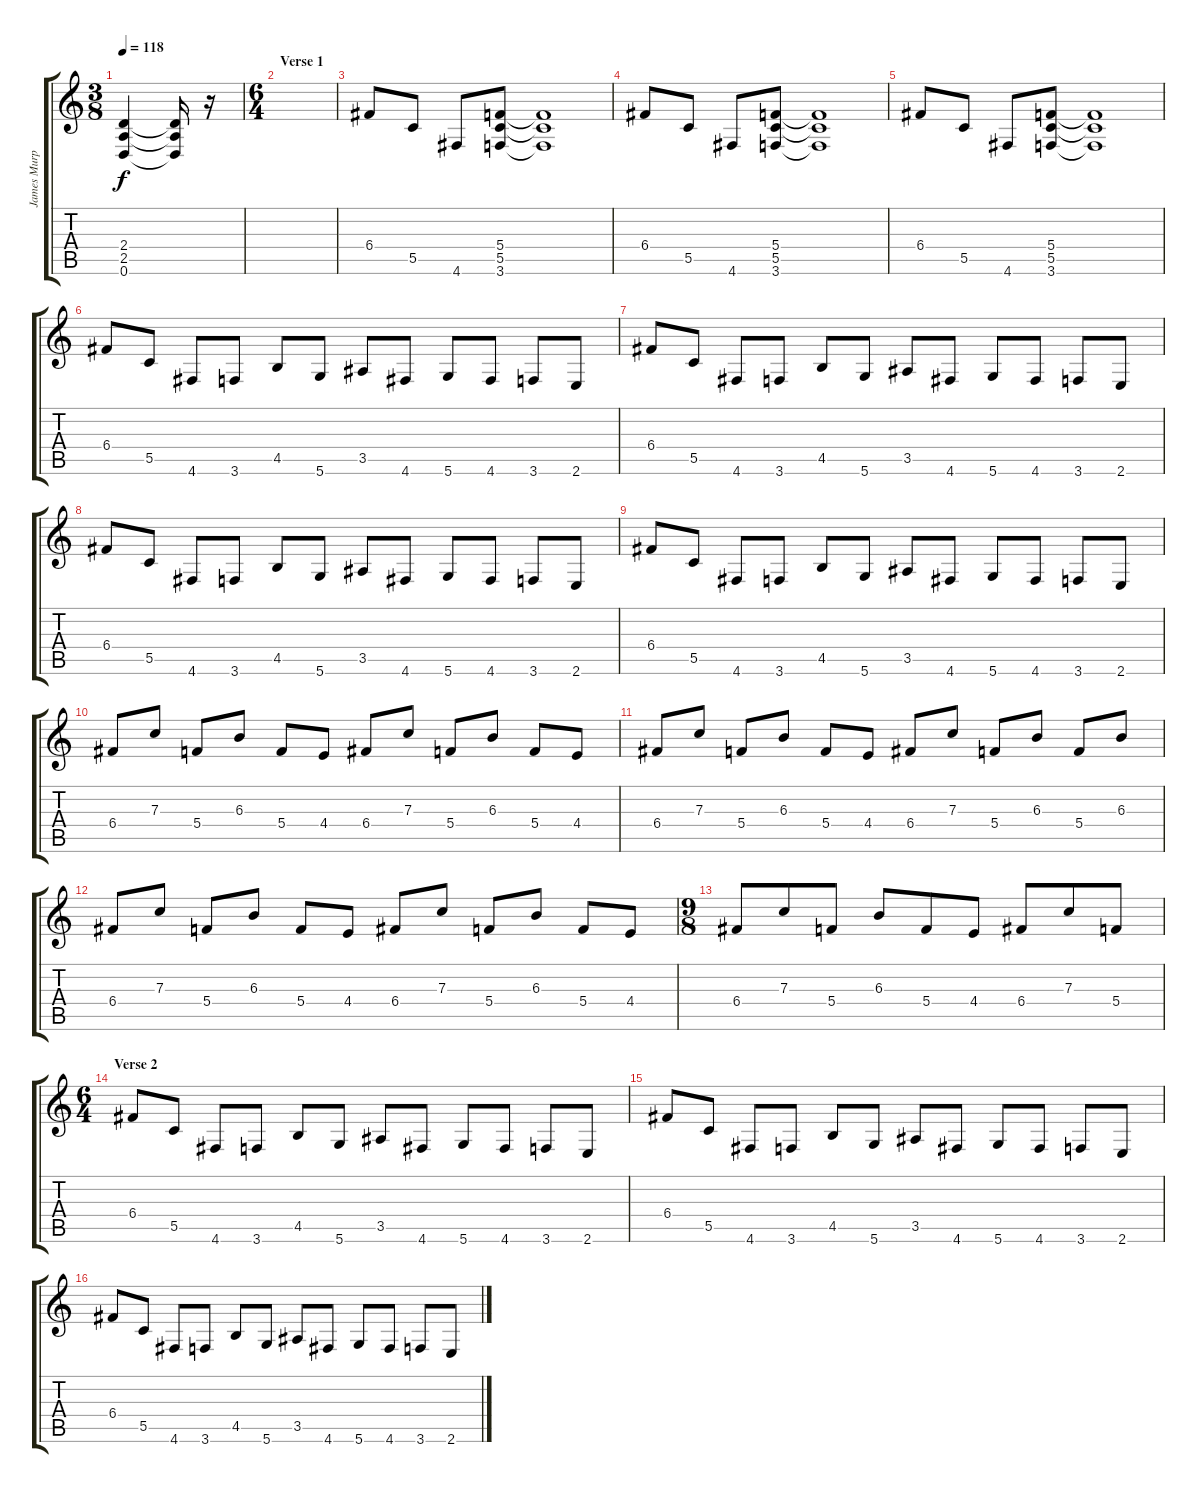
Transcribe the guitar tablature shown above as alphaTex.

\track ("James Murphy" "James Murp") {instrument distortionguitar}
\staff {score tabs}
\tuning (D4 A3 F3 C3 G2 D2) {hide}
\ts (3 8)
\tempo 118
\clef g2
\ks c
(2.4 2.5 0.6).4{dy f} (2.4{t} 2.5{t} 0.6{t}).16 r.16 |
\ts (6 4)
\section ("" "Verse 1")
|
6.4.8 5.5.8 4.6.8 (5.4 5.5 3.6).8 (5.4{t} 5.5{t} 3.6{t}).1 |
6.4.8 5.5.8 4.6.8 (5.4 5.5 3.6).8 (5.4{t} 5.5{t} 3.6{t}).1 |
6.4.8 5.5.8 4.6.8 (5.4 5.5 3.6).8 (5.4{t} 5.5{t} 3.6{t}).1 |
6.4.8 5.5.8 4.6.8 3.6.8 4.5.8 5.6.8 3.5.8 4.6.8 5.6.8 4.6.8 3.6.8 2.6.8 |
6.4.8 5.5.8 4.6.8 3.6.8 4.5.8 5.6.8 3.5.8 4.6.8 5.6.8 4.6.8 3.6.8 2.6.8 |
6.4.8 5.5.8 4.6.8 3.6.8 4.5.8 5.6.8 3.5.8 4.6.8 5.6.8 4.6.8 3.6.8 2.6.8 |
6.4.8 5.5.8 4.6.8 3.6.8 4.5.8 5.6.8 3.5.8 4.6.8 5.6.8 4.6.8 3.6.8 2.6.8 |
6.4.8 7.3.8 5.4.8 6.3.8 5.4.8 4.4.8 6.4.8 7.3.8 5.4.8 6.3.8 5.4.8 4.4.8 |
6.4.8 7.3.8 5.4.8 6.3.8 5.4.8 4.4.8 6.4.8 7.3.8 5.4.8 6.3.8 5.4.8 6.3.8 |
6.4.8 7.3.8 5.4.8 6.3.8 5.4.8 4.4.8 6.4.8 7.3.8 5.4.8 6.3.8 5.4.8 4.4.8 |
\ts (9 8)
6.4.8 7.3.8 5.4.8 6.3.8 5.4.8 4.4.8 6.4.8 7.3.8 5.4.8 |
\ts (6 4)
\section ("" "Verse 2")
6.4.8 5.5.8 4.6.8 3.6.8 4.5.8 5.6.8 3.5.8 4.6.8 5.6.8 4.6.8 3.6.8 2.6.8 |
6.4.8 5.5.8 4.6.8 3.6.8 4.5.8 5.6.8 3.5.8 4.6.8 5.6.8 4.6.8 3.6.8 2.6.8 |
6.4.8 5.5.8 4.6.8 3.6.8 4.5.8 5.6.8 3.5.8 4.6.8 5.6.8 4.6.8 3.6.8 2.6.8
